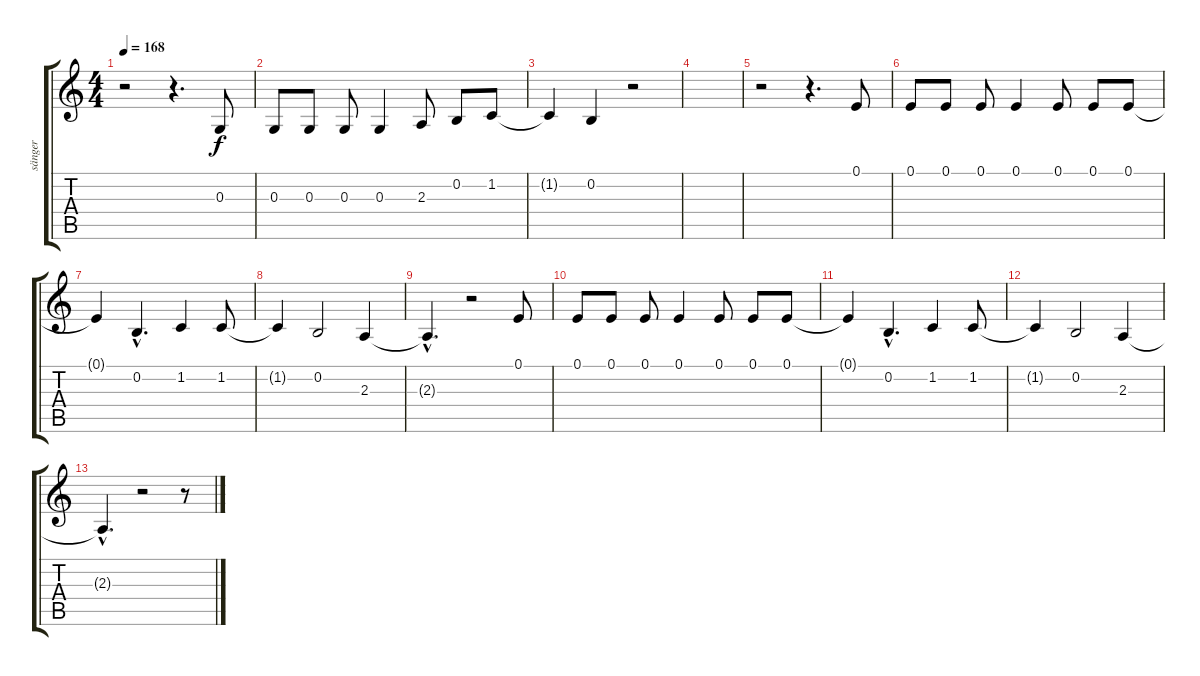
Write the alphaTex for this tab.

\track ("sänger" "sänger") {instrument oboe}
\staff {score tabs}
\tuning (E4 B3 G3 D3 A2 E2) {hide}
\ts (4 4)
\tempo 168
\clef g2
\ks c
r.2{dy f} r.4{d volume 10} 0.3.8 |
0.3.8 0.3.8 0.3.8 0.3.4 2.3.8 0.2.8 1.2.8 |
1.2{t}.4 0.2.4 r.2 |
|
r.2 r.4{d volume 7} 0.1.8 |
0.1.8 0.1.8 0.1.8 0.1.4 0.1.8 0.1.8 0.1.8 |
0.1{t}.4 0.2{hac}.4{d} 1.2.4 1.2.8 |
1.2{t}.4 0.2.2 2.3.4 |
2.3{hac t}.4{d} r.2{volume 5} 0.1.8 |
0.1.8 0.1.8 0.1.8 0.1.4 0.1.8 0.1.8 0.1.8 |
0.1{t}.4 0.2{hac}.4{d} 1.2.4 1.2.8 |
1.2{t}.4 0.2.2 2.3.4 |
2.3{hac t}.4{d} r.2 r.8
